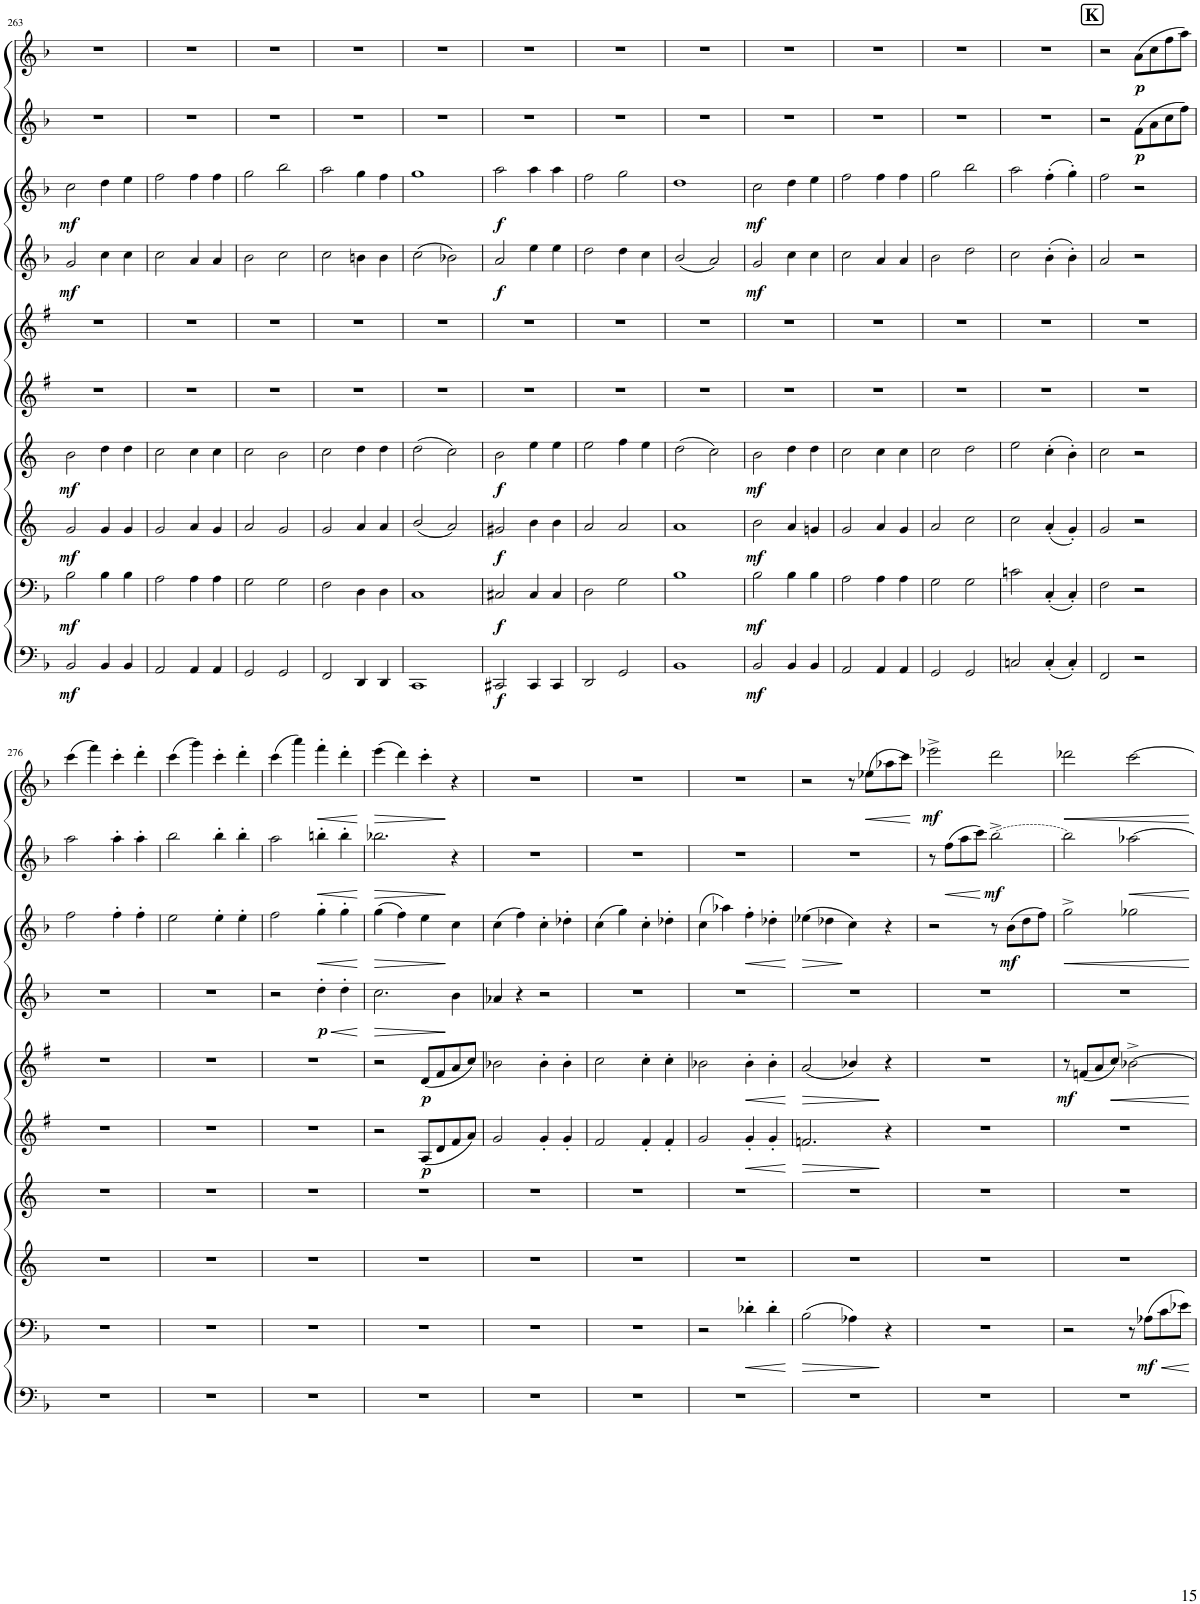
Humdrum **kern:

**kern	**dynam	**kern	**dynam	**kern	**dynam	**kern	**dynam	**kern	**dynam	**kern	**dynam	**kern	**dynam	**kern	**dynam	**kern	**dynam	**kern	**dynam
*part10	*part10	*part9	*part9	*part8	*part8	*part7	*part7	*part6	*part6	*part5	*part5	*part4	*part4	*part3	*part3	*part2	*part2	*part1	*part1
*staff10	*staff10	*staff9	*staff9	*staff8	*staff8	*staff7	*staff7	*staff6	*staff6	*staff5	*staff5	*staff4	*staff4	*staff3	*staff3	*staff2	*staff2	*staff1	*staff1
*I"Bassoon 2	*	*I"Bassoon 1	*	*I"Horn 2 in F	*	*I"Horn 1 in F	*	*I"Clarinet 2 in Bb	*	*I"Clarinet 1 in Bb	*	*I"Oboe 2	*	*I"Oboe 1	*	*I"Flute 2	*	*I"Flute 1	*
*I'Bsn	*	*I'Bsn	*	*I'Hn	*	*I'Hn	*	*I'Cl	*	*I'Cl	*	*I'Ob	*	*I'Ob	*	*I'Fl	*	*I'Fl	*
!!LO:PB:g=z
*clefF4	*	*clefF4	*	*clefG2	*	*clefG2	*	*clefG2	*	*clefG2	*	*clefG2	*	*clefG2	*	*clefG2	*	*clefG2	*
*	*	*	*	*Trd4c7	*	*Trd4c7	*	*Trd1c2	*	*Trd1c2	*	*	*	*	*	*	*	*	*
*k[b-]	*	*k[b-]	*	*k[]	*	*k[]	*	*k[f#]	*	*k[f#]	*	*k[b-]	*	*k[b-]	*	*k[b-]	*	*k[b-]	*
*M4/4	*	*M4/4	*	*M4/4	*	*M4/4	*	*M4/4	*	*M4/4	*	*M4/4	*	*M4/4	*	*M4/4	*	*M4/4	*
*met(c)	*	*met(c)	*	*met(c)	*	*met(c)	*	*met(c)	*	*met(c)	*	*met(c)	*	*met(c)	*	*met(c)	*	*met(c)	*
=263	=263	=263	=263	=263	=263	=263	=263	=263	=263	=263	=263	=263	=263	=263	=263	=263	=263	=263	=263
!	!LO:DY:b	!	!LO:DY:b	!	!LO:DY:b	!	!LO:DY:b	!	!	!	!	!	!LO:DY:b	!	!LO:DY:b	!	!	!	!
2BB-/	mf	2B-\	mf	2g/	mf	2b\	mf	1r	.	1r	.	2g/	mf	2cc\	mf	1r	.	1r	.
4BB-/	.	4B-\	.	4g/	.	4dd\	.	.	.	.	.	4cc\	.	4dd\	.	.	.	.	.
4BB-/	.	4B-\	.	4g/	.	4dd\	.	.	.	.	.	4cc\	.	4ee\	.	.	.	.	.
=264	=264	=264	=264	=264	=264	=264	=264	=264	=264	=264	=264	=264	=264	=264	=264	=264	=264	=264	=264
2AA/	.	2A\	.	2g/	.	2cc\	.	1r	.	1r	.	2cc\	.	2ff\	.	1r	.	1r	.
4AA/	.	4A\	.	4a/	.	4cc\	.	.	.	.	.	4a/	.	4ff\	.	.	.	.	.
4AA/	.	4A\	.	4g/	.	4cc\	.	.	.	.	.	4a/	.	4ff\	.	.	.	.	.
=265	=265	=265	=265	=265	=265	=265	=265	=265	=265	=265	=265	=265	=265	=265	=265	=265	=265	=265	=265
2GG/	.	2G\	.	2a/	.	2cc\	.	1r	.	1r	.	2b-\	.	2gg\	.	1r	.	1r	.
2GG/	.	2G\	.	2g/	.	2b\	.	.	.	.	.	2cc\	.	2bb-\	.	.	.	.	.
=266	=266	=266	=266	=266	=266	=266	=266	=266	=266	=266	=266	=266	=266	=266	=266	=266	=266	=266	=266
2FF/	.	2F\	.	2g/	.	2cc\	.	1r	.	1r	.	2cc\	.	2aa\	.	1r	.	1r	.
4DD/	.	4D\	.	4a/	.	4dd\	.	.	.	.	.	4bn\	.	4gg\	.	.	.	.	.
4DD/	.	4D\	.	4a/	.	4dd\	.	.	.	.	.	4b\	.	4ff\	.	.	.	.	.
=267	=267	=267	=267	=267	=267	=267	=267	=267	=267	=267	=267	=267	=267	=267	=267	=267	=267	=267	=267
1CC	.	1C	.	(2b/	.	(2dd\	.	1r	.	1r	.	(2cc\	.	1gg	.	1r	.	1r	.
.	.	.	.	2a/)	.	2cc\)	.	.	.	.	.	2b-X\)	.	.	.	.	.	.	.
=268	=268	=268	=268	=268	=268	=268	=268	=268	=268	=268	=268	=268	=268	=268	=268	=268	=268	=268	=268
!	!LO:DY:b	!	!LO:DY:b	!	!LO:DY:b	!	!LO:DY:b	!	!	!	!	!	!LO:DY:b	!	!LO:DY:b	!	!	!	!
2CC#X/	f	2C#X/	f	2g#X/	f	2b\	f	1r	.	1r	.	2a/	f	2aa\	f	1r	.	1r	.
4CC#/	.	4C#/	.	4b\	.	4ee\	.	.	.	.	.	4ee\	.	4aa\	.	.	.	.	.
4CC#/	.	4C#/	.	4b\	.	4ee\	.	.	.	.	.	4ee\	.	4aa\	.	.	.	.	.
=269	=269	=269	=269	=269	=269	=269	=269	=269	=269	=269	=269	=269	=269	=269	=269	=269	=269	=269	=269
2DD/	.	2D\	.	2a/	.	2ee\	.	1r	.	1r	.	2dd\	.	2ff\	.	1r	.	1r	.
2GG/	.	2G\	.	2a/	.	4ff\	.	.	.	.	.	4dd\	.	2gg\	.	.	.	.	.
.	.	.	.	.	.	4ee\	.	.	.	.	.	4cc\	.	.	.	.	.	.	.
=270	=270	=270	=270	=270	=270	=270	=270	=270	=270	=270	=270	=270	=270	=270	=270	=270	=270	=270	=270
1BB-	.	1B-	.	1a	.	(2dd\	.	1r	.	1r	.	(2b-/	.	1dd	.	1r	.	1r	.
.	.	.	.	.	.	2cc\)	.	.	.	.	.	2a/)	.	.	.	.	.	.	.
=271	=271	=271	=271	=271	=271	=271	=271	=271	=271	=271	=271	=271	=271	=271	=271	=271	=271	=271	=271
!	!LO:DY:b	!	!LO:DY:b	!	!LO:DY:b	!	!LO:DY:b	!	!	!	!	!	!LO:DY:b	!	!LO:DY:b	!	!	!	!
2BB-/	mf	2B-\	mf	2b\	mf	2b\	mf	1r	.	1r	.	2g/	mf	2cc\	mf	1r	.	1r	.
4BB-/	.	4B-\	.	4a/	.	4dd\	.	.	.	.	.	4cc\	.	4dd\	.	.	.	.	.
4BB-/	.	4B-\	.	4gn/	.	4dd\	.	.	.	.	.	4cc\	.	4ee\	.	.	.	.	.
=272	=272	=272	=272	=272	=272	=272	=272	=272	=272	=272	=272	=272	=272	=272	=272	=272	=272	=272	=272
2AA/	.	2A\	.	2g/	.	2cc\	.	1r	.	1r	.	2cc\	.	2ff\	.	1r	.	1r	.
4AA/	.	4A\	.	4a/	.	4cc\	.	.	.	.	.	4a/	.	4ff\	.	.	.	.	.
4AA/	.	4A\	.	4g/	.	4cc\	.	.	.	.	.	4a/	.	4ff\	.	.	.	.	.
=273	=273	=273	=273	=273	=273	=273	=273	=273	=273	=273	=273	=273	=273	=273	=273	=273	=273	=273	=273
2GG/	.	2G\	.	2a/	.	2cc\	.	1r	.	1r	.	2b-\	.	2gg\	.	1r	.	1r	.
2GG/	.	2G\	.	2cc\	.	2dd\	.	.	.	.	.	2dd\	.	2bb-\	.	.	.	.	.
=274	=274	=274	=274	=274	=274	=274	=274	=274	=274	=274	=274	=274	=274	=274	=274	=274	=274	=274	=274
2Cn/	.	2cn\	.	2cc\	.	2ee\	.	1r	.	1r	.	2cc\	.	2aa\	.	1r	.	1r	.
(4C'/	.	(4C'/	.	(4a'/	.	(4cc'\	.	.	.	.	.	(4b-'\	.	(4ff'\	.	.	.	.	.
4C'/)	.	4C'/)	.	4g'/)	.	4b'\)	.	.	.	.	.	4b-'\)	.	4gg'\)	.	.	.	.	.
!!LO:REH:place=s1:a:B:cj:fs=14:t=K
=275	=275	=275	=275	=275	=275	=275	=275	=275	=275	=275	=275	=275	=275	=275	=275	=275	=275	=275	=275
2FF/	.	2F\	.	2g/	.	2cc\	.	1r	.	1r	.	2a/	.	2ff\	.	2r	.	2r	.
!	!	!	!	!	!	!	!	!	!	!	!	!	!	!	!	!	!LO:DY:b	!	!LO:DY:b
2r	.	2r	.	2r	.	2r	.	.	.	.	.	2r	.	2r	.	(8f\L	p	(8a\L	p
.	.	.	.	.	.	.	.	.	.	.	.	.	.	.	.	8a\	.	8cc\	.
.	.	.	.	.	.	.	.	.	.	.	.	.	.	.	.	8cc\	.	8ff\	.
.	.	.	.	.	.	.	.	.	.	.	.	.	.	.	.	8ff\J)	.	8aa\J)	.
!!LO:LB:g=z
=276	=276	=276	=276	=276	=276	=276	=276	=276	=276	=276	=276	=276	=276	=276	=276	=276	=276	=276	=276
1r	.	1r	.	1r	.	1r	.	1r	.	1r	.	1r	.	2ff\	.	2aa\	.	(4ccc\	.
.	.	.	.	.	.	.	.	.	.	.	.	.	.	.	.	.	.	4fff\)	.
.	.	.	.	.	.	.	.	.	.	.	.	.	.	4ff'\	.	4aa'\	.	4ccc'\	.
.	.	.	.	.	.	.	.	.	.	.	.	.	.	4ff'\	.	4aa'\	.	4ddd'\	.
=277	=277	=277	=277	=277	=277	=277	=277	=277	=277	=277	=277	=277	=277	=277	=277	=277	=277	=277	=277
1r	.	1r	.	1r	.	1r	.	1r	.	1r	.	1r	.	2ee\	.	2bb-\	.	(>4ccc\	.
.	.	.	.	.	.	.	.	.	.	.	.	.	.	.	.	.	.	4ggg\)	.
.	.	.	.	.	.	.	.	.	.	.	.	.	.	4ee'\	.	4bb-'\	.	4ccc'\	.
.	.	.	.	.	.	.	.	.	.	.	.	.	.	4ee'\	.	4bb-'\	.	4ddd'\	.
=278	=278	=278	=278	=278	=278	=278	=278	=278	=278	=278	=278	=278	=278	=278	=278	=278	=278	=278	=278
1r	.	1r	.	1r	.	1r	.	1r	.	1r	.	2r	.	2ff\	.	2aa\	.	(>4ccc\	.
.	.	.	.	.	.	.	.	.	.	.	.	.	.	.	.	.	.	4aaa\)	.
!	!	!	!	!	!	!	!	!	!	!	!	!	!LO:HP:b	!	!LO:HP:b	!	!LO:HP:b	!	!LO:HP:b
!	!	!	!	!	!	!	!	!	!	!	!	!	!LO:DY:n=1:b	!	!	!	!	!	!
.	.	.	.	.	.	.	.	.	.	.	.	4dd'\	< p	4gg'\	<	4bbn'\	<	4fff'\	<
.	.	.	.	.	.	.	.	.	.	.	.	4dd'\	.	4gg'\	.	4bb'\	.	4ddd'\	.
.	.	.	.	.	.	.	.	.	.	.	.	.	[	.	[	.	[	.	[
=279	=279	=279	=279	=279	=279	=279	=279	=279	=279	=279	=279	=279	=279	=279	=279	=279	=279	=279	=279
!	!	!	!	!	!	!	!	!	!	!	!	!	!LO:HP:b	!	!LO:HP:b	!	!LO:HP:b	!	!LO:HP:b
1r	.	1r	.	1r	.	1r	.	2r	.	2r	.	2.cc\	>	(4gg\	>	2.bb-X\	>	(>4eee\	>
.	.	.	.	.	.	.	.	.	.	.	.	.	.	4ff\)	.	.	.	4ddd\)	.
!	!	!	!	!	!	!	!	!	!LO:DY:b	!	!LO:DY:b	!	!	!	!	!	!	!	!
.	.	.	.	.	.	.	.	(8A/L	p	(8d/L	p	.	.	4ee\	.	.	.	4ccc'\	.
.	.	.	.	.	.	.	.	8d/	.	8f#/	.	.	.	.	.	.	.	.	.
.	.	.	.	.	.	.	.	8f#/	.	8a/	.	4b-\	]	4cc\	]	4r	]	4r	]
.	.	.	.	.	.	.	.	8a/J)	.	8cc/J)	.	.	.	.	.	.	.	.	.
=280	=280	=280	=280	=280	=280	=280	=280	=280	=280	=280	=280	=280	=280	=280	=280	=280	=280	=280	=280
1r	.	1r	.	1r	.	1r	.	2g/	.	2b-X\	.	4a-X/	.	(>4cc\	.	1r	.	1r	.
.	.	.	.	.	.	.	.	.	.	.	.	4r	.	4ff\)	.	.	.	.	.
.	.	.	.	.	.	.	.	4g'/	.	4b-'\	.	2r	.	4cc'\	.	.	.	.	.
.	.	.	.	.	.	.	.	4g'/	.	4b-'\	.	.	.	4dd-X'\	.	.	.	.	.
=281	=281	=281	=281	=281	=281	=281	=281	=281	=281	=281	=281	=281	=281	=281	=281	=281	=281	=281	=281
1r	.	1r	.	1r	.	1r	.	2f#/	.	2cc\	.	1r	.	(>4cc\	.	1r	.	1r	.
.	.	.	.	.	.	.	.	.	.	.	.	.	.	4gg\)	.	.	.	.	.
.	.	.	.	.	.	.	.	4f#'/	.	4cc'\	.	.	.	4cc'\	.	.	.	.	.
.	.	.	.	.	.	.	.	4f#'/	.	4cc'\	.	.	.	4dd-X'\	.	.	.	.	.
=282	=282	=282	=282	=282	=282	=282	=282	=282	=282	=282	=282	=282	=282	=282	=282	=282	=282	=282	=282
1r	.	2r	.	1r	.	1r	.	2g/	.	2b-X\	.	1r	.	(>4cc\	.	1r	.	1r	.
.	.	.	.	.	.	.	.	.	.	.	.	.	.	4aa-X\)	.	.	.	.	.
!	!	!	!LO:HP:b	!	!	!	!	!	!LO:HP:b	!	!LO:HP:b	!	!	!	!LO:HP:b	!	!	!	!
.	.	4d-X'\	<	.	.	.	.	4g'/	<	4b-'\	<	.	.	4ff'\	<	.	.	.	.
.	.	4d-'\	.	.	.	.	.	4g'/	.	4b-'\	.	.	.	4dd-X'\	.	.	.	.	.
.	.	.	[	.	.	.	.	.	[	.	[	.	.	.	[	.	.	.	.
=283	=283	=283	=283	=283	=283	=283	=283	=283	=283	=283	=283	=283	=283	=283	=283	=283	=283	=283	=283
!	!	!	!LO:HP:b	!	!	!	!	!	!LO:HP:b	!	!LO:HP:b	!	!	!	!LO:HP:b	!	!	!	!
1r	.	(2B-\	>	1r	.	1r	.	2.fn/	>	(2a/	>	1r	.	(>4ee-X\	>	1r	.	2r	.
.	.	.	.	.	.	.	.	.	.	.	.	.	.	4dd-X\	.	.	.	.	.
.	.	4A-X\)	.	.	.	.	.	.	.	4b-X/)	.	.	.	4cc\)	]	.	.	8r	.
!	!	!	!	!	!	!	!	!	!	!	!	!	!	!	!	!	!	!	!LO:HP:b
.	.	.	.	.	.	.	.	.	.	.	.	.	.	.	.	.	.	(8ee-X\L	<
.	.	4r	]	.	.	.	.	4r	]	4r	]	.	.	4r	.	.	.	8aa-X\	.
.	.	.	.	.	.	.	.	.	.	.	.	.	.	.	.	.	.	8ccc\J)	.
.	.	.	.	.	.	.	.	.	.	.	.	.	.	.	.	.	.	.	[
=284	=284	=284	=284	=284	=284	=284	=284	=284	=284	=284	=284	=284	=284	=284	=284	=284	=284	=284	=284
!	!	!	!	!	!	!	!	!	!	!	!	!	!	!	!	!	!	!	!LO:DY:b
1r	.	1r	.	1r	.	1r	.	1r	.	1r	.	1r	.	2r	.	8r	.	2eee-X^\	mf
!	!	!	!	!	!	!	!	!	!	!	!	!	!	!	!	!	!LO:HP:b	!	!
.	.	.	.	.	.	.	.	.	.	.	.	.	.	.	.	(8ff\L	<	.	.
.	.	.	.	.	.	.	.	.	.	.	.	.	.	.	.	8aa\	.	.	.
.	.	.	.	.	.	.	.	.	.	.	.	.	.	.	.	8ccc\J)	.	.	.
!	!	!	!	!	!	!	!	!	!	!	!	!	!	!	!	!LO:T:dash	!LO:DY:n=1:b	!	!
.	.	.	.	.	.	.	.	.	.	.	.	.	.	8r	.	[2bb-^\	[ mf	2ddd\	.
!	!	!	!	!	!	!	!	!	!	!	!	!	!	!	!LO:DY:b	!	!	!	!
.	.	.	.	.	.	.	.	.	.	.	.	.	.	(8b-\L	mf	.	.	.	.
.	.	.	.	.	.	.	.	.	.	.	.	.	.	8dd\	.	.	.	.	.
.	.	.	.	.	.	.	.	.	.	.	.	.	.	8ff\J)	.	.	.	.	.
=285	=285	=285	=285	=285	=285	=285	=285	=285	=285	=285	=285	=285	=285	=285	=285	=285	=285	=285	=285
!	!	!	!	!	!	!	!	!	!	!	!LO:DY:b	!	!	!	!LO:HP:b	!	!	!	!LO:HP:b
1r	.	2r	.	1r	.	1r	.	1r	.	8r	mf	1r	.	2gg^\	<	2bb-\]	.	2ddd-X\	<
.	.	.	.	.	.	.	.	.	.	(8fn/L	.	.	.	.	.	.	.	.	.
.	.	.	.	.	.	.	.	.	.	8a/	.	.	.	.	.	.	.	.	.
!	!	!	!	!	!	!	!	!	!	!	!LO:HP:b	!	!	!	!	!	!	!	!
.	.	.	.	.	.	.	.	.	.	8cc/J)	<	.	.	.	.	.	.	.	.
!	!	!	!	!	!	!	!	!	!	!	!	!	!	!	!	!	!LO:HP:b	!	!
.	.	8r	.	.	.	.	.	.	.	[2b-X^\	.	.	.	2gg-X\	.	[2aa-X\	<	[2ccc\	.
!	!	!	!LO:HP:b	!	!	!	!	!	!	!	!	!	!	!	!	!	!	!	!
!	!	!	!LO:DY:n=1:b	!	!	!	!	!	!	!	!	!	!	!	!	!	!	!	!
.	.	(8A-X\L	< mf	.	.	.	.	.	.	.	.	.	.	.	.	.	.	.	.
.	.	8c\	.	.	.	.	.	.	.	.	.	.	.	.	.	.	.	.	.
.	.	8e-X\J)	.	.	.	.	.	.	.	.	.	.	.	.	.	.	.	.	.
.	.	.	[	.	.	.	.	.	.	.	[	.	.	.	[	.	[	.	[
=	=	=	=	=	=	=	=	=	=	=	=	=	=	=	=	=	=	=	=
*-	*-	*-	*-	*-	*-	*-	*-	*-	*-	*-	*-	*-	*-	*-	*-	*-	*-	*-	*-
